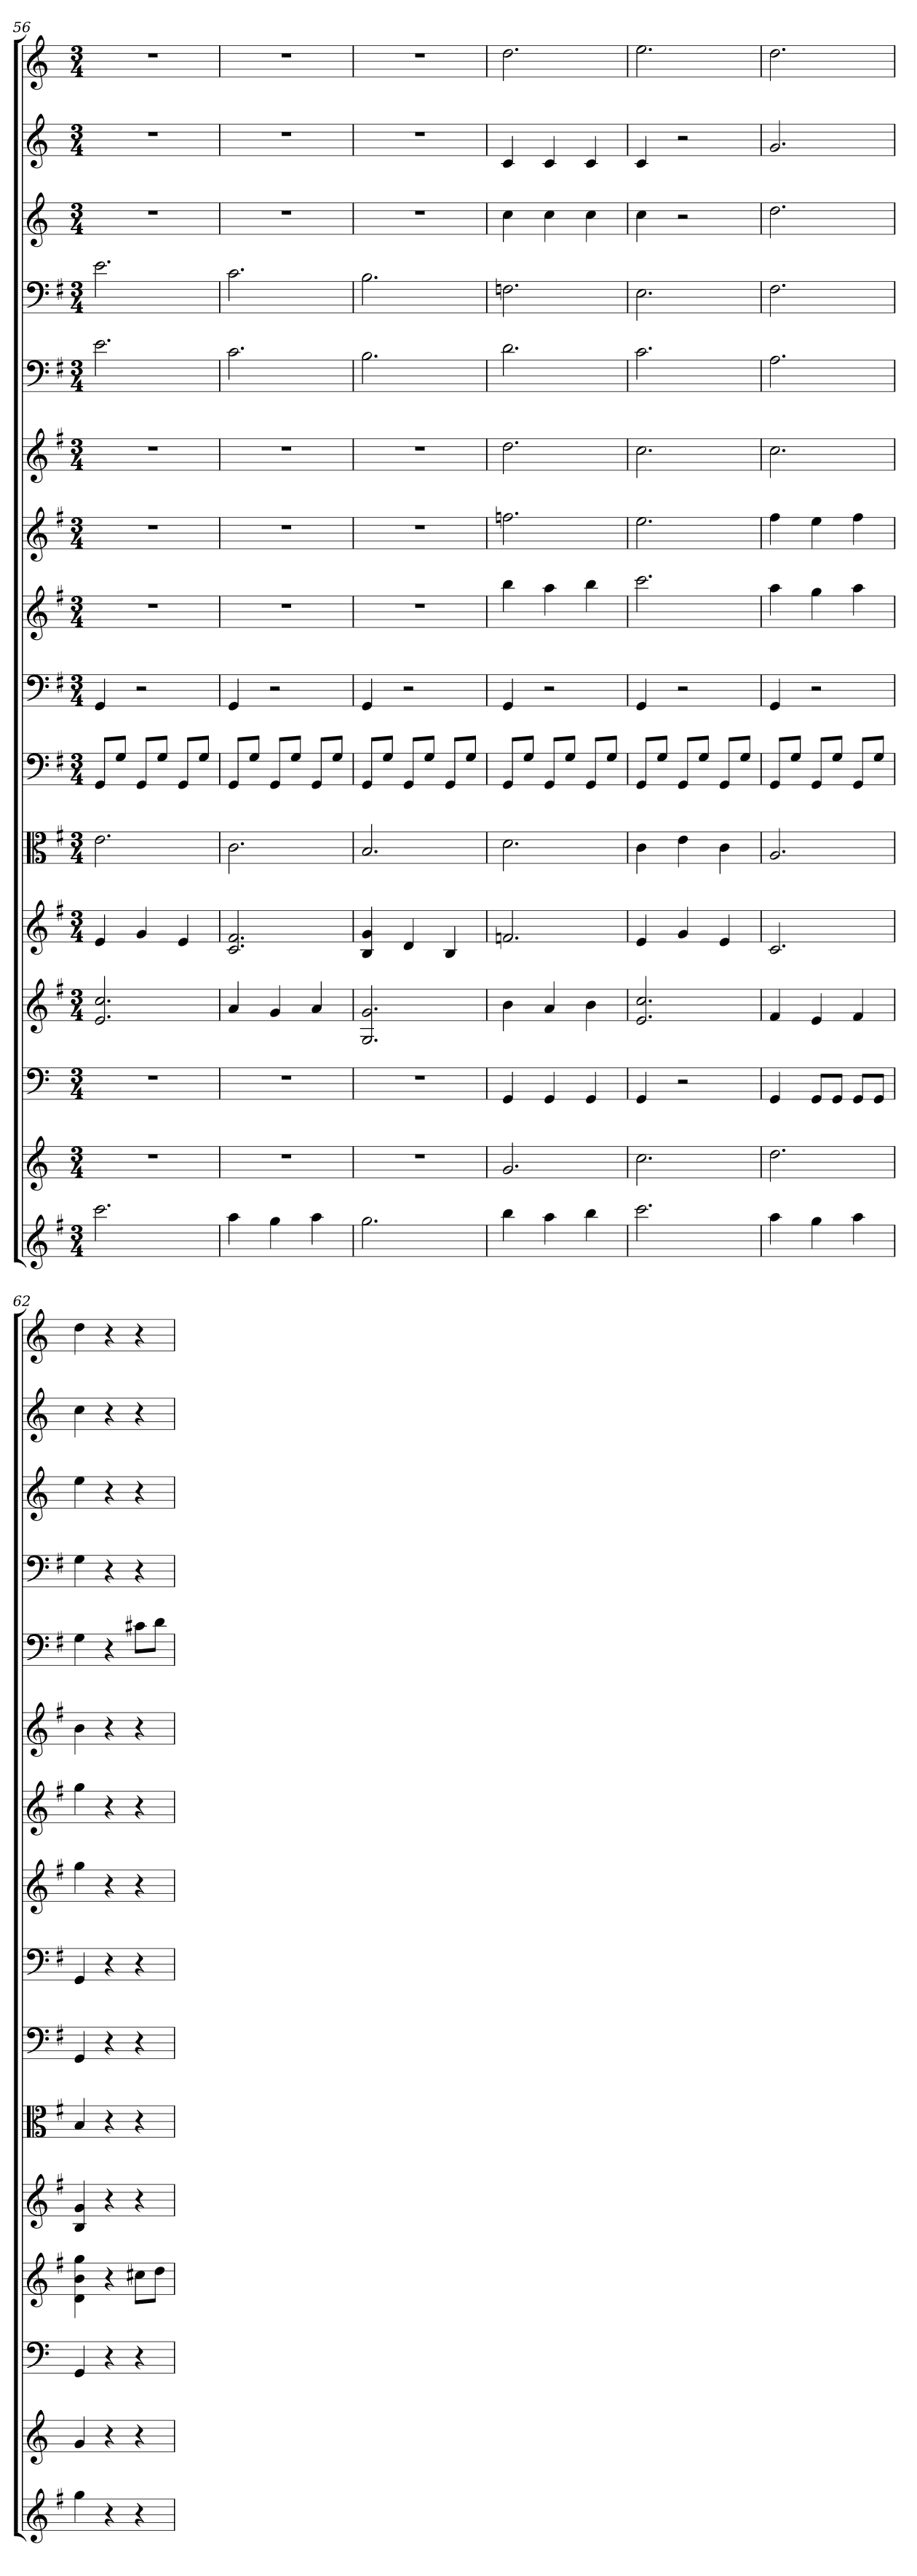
**kern	**kern	**kern	**kern	**kern	**kern	**kern	**kern	**kern	**kern	**kern	**kern	**kern	**kern	**kern	**kern
*part16	*part15	*part14	*part13	*part12	*part11	*part10	*part9	*part8	*part7	*part6	*part5	*part4	*part3	*part2	*part1
*staff16	*staff15	*staff14	*staff13	*staff12	*staff11	*staff10	*staff9	*staff8	*staff7	*staff6	*staff5	*staff4	*staff3	*staff2	*staff1
*	*	*clefF4	*	*	*clefC3	*clefF4	*clefF4	*	*	*	*clefF4	*clefF4	*	*	*
*k[f#]	*k[]	*k[]	*k[f#]	*k[f#]	*k[f#]	*k[f#]	*k[f#]	*k[f#]	*k[f#]	*k[f#]	*k[f#]	*k[f#]	*k[]	*k[]	*k[]
*M3/4	*M3/4	*M3/4	*M3/4	*M3/4	*M3/4	*M3/4	*M3/4	*M3/4	*M3/4	*M3/4	*M3/4	*M3/4	*M3/4	*M3/4	*M3/4
=56	=56	=56	=56	=56	=56	=56	=56	=56	=56	=56	=56	=56	=56	=56	=56
2.ccc	2.r	2.r	2.e 2.cc	4e	2.e	8GG/L	4GG	2.r	2.r	2.r	2.e	2.e	2.r	2.r	2.r
.	.	.	.	.	.	8G/J	.	.	.	.	.	.	.	.	.
.	.	.	.	4g	.	8GG/L	2r	.	.	.	.	.	.	.	.
.	.	.	.	.	.	8G/J	.	.	.	.	.	.	.	.	.
.	.	.	.	4e	.	8GG/L	.	.	.	.	.	.	.	.	.
.	.	.	.	.	.	8G/J	.	.	.	.	.	.	.	.	.
=57	=57	=57	=57	=57	=57	=57	=57	=57	=57	=57	=57	=57	=57	=57	=57
4aa	2.r	2.r	4a	2.c 2.f#	2.c	8GG/L	4GG	2.r	2.r	2.r	2.c	2.c	2.r	2.r	2.r
.	.	.	.	.	.	8G/J	.	.	.	.	.	.	.	.	.
4gg	.	.	4g	.	.	8GG/L	2r	.	.	.	.	.	.	.	.
.	.	.	.	.	.	8G/J	.	.	.	.	.	.	.	.	.
4aa	.	.	4a	.	.	8GG/L	.	.	.	.	.	.	.	.	.
.	.	.	.	.	.	8G/J	.	.	.	.	.	.	.	.	.
=58	=58	=58	=58	=58	=58	=58	=58	=58	=58	=58	=58	=58	=58	=58	=58
2.gg	2.r	2.r	2.G 2.g	4B 4g	2.B	8GG/L	4GG	2.r	2.r	2.r	2.B	2.B	2.r	2.r	2.r
.	.	.	.	.	.	8G/J	.	.	.	.	.	.	.	.	.
.	.	.	.	4d	.	8GG/L	2r	.	.	.	.	.	.	.	.
.	.	.	.	.	.	8G/J	.	.	.	.	.	.	.	.	.
.	.	.	.	4B	.	8GG/L	.	.	.	.	.	.	.	.	.
.	.	.	.	.	.	8G/J	.	.	.	.	.	.	.	.	.
=59	=59	=59	=59	=59	=59	=59	=59	=59	=59	=59	=59	=59	=59	=59	=59
4bb	2.g	4GG	4b	2.fn	2.d	8GG/L	4GG	4bb	2.ffn	2.dd	2.d	2.Fn	4cc	4c	2.dd
.	.	.	.	.	.	8G/J	.	.	.	.	.	.	.	.	.
4aa	.	4GG	4a	.	.	8GG/L	2r	4aa	.	.	.	.	4cc	4c	.
.	.	.	.	.	.	8G/J	.	.	.	.	.	.	.	.	.
4bb	.	4GG	4b	.	.	8GG/L	.	4bb	.	.	.	.	4cc	4c	.
.	.	.	.	.	.	8G/J	.	.	.	.	.	.	.	.	.
=60	=60	=60	=60	=60	=60	=60	=60	=60	=60	=60	=60	=60	=60	=60	=60
2.ccc	2.cc	4GG	2.e 2.cc	4e	4c	8GG/L	4GG	2.ccc	2.ee	2.cc	2.c	2.E	4cc	4c	2.ee
.	.	.	.	.	.	8G/J	.	.	.	.	.	.	.	.	.
.	.	2r	.	4g	4e	8GG/L	2r	.	.	.	.	.	2r	2r	.
.	.	.	.	.	.	8G/J	.	.	.	.	.	.	.	.	.
.	.	.	.	4e	4c	8GG/L	.	.	.	.	.	.	.	.	.
.	.	.	.	.	.	8G/J	.	.	.	.	.	.	.	.	.
=61	=61	=61	=61	=61	=61	=61	=61	=61	=61	=61	=61	=61	=61	=61	=61
4aa	2.dd	4GG	4f#	2.c	2.A	8GG/L	4GG	4aa	4ff#	2.cc	2.A	2.F#	2.dd	2.g	2.dd
.	.	.	.	.	.	8G/J	.	.	.	.	.	.	.	.	.
4gg	.	8GG/L	4e	.	.	8GG/L	2r	4gg	4ee	.	.	.	.	.	.
.	.	8GG/J	.	.	.	8G/J	.	.	.	.	.	.	.	.	.
4aa	.	8GG/L	4f#	.	.	8GG/L	.	4aa	4ff#	.	.	.	.	.	.
.	.	8GG/J	.	.	.	8G/J	.	.	.	.	.	.	.	.	.
=62	=62	=62	=62	=62	=62	=62	=62	=62	=62	=62	=62	=62	=62	=62	=62
4gg	4g	4GG	4d 4b 4gg	4B 4g	4B	4GG	4GG	4gg	4gg	4b	4G	4G	4ee	4cc	4dd
4r	4r	4r	4r	4r	4r	4r	4r	4r	4r	4r	4r	4r	4r	4r	4r
4r	4r	4r	8cc#XL	4r	4r	4r	4r	4r	4r	4r	8c#X\L	4r	4r	4r	4r
.	.	.	8ddJ	.	.	.	.	.	.	.	8d\J	.	.	.	.
=	=	=	=	=	=	=	=	=	=	=	=	=	=	=	=
*-	*-	*-	*-	*-	*-	*-	*-	*-	*-	*-	*-	*-	*-	*-	*-
